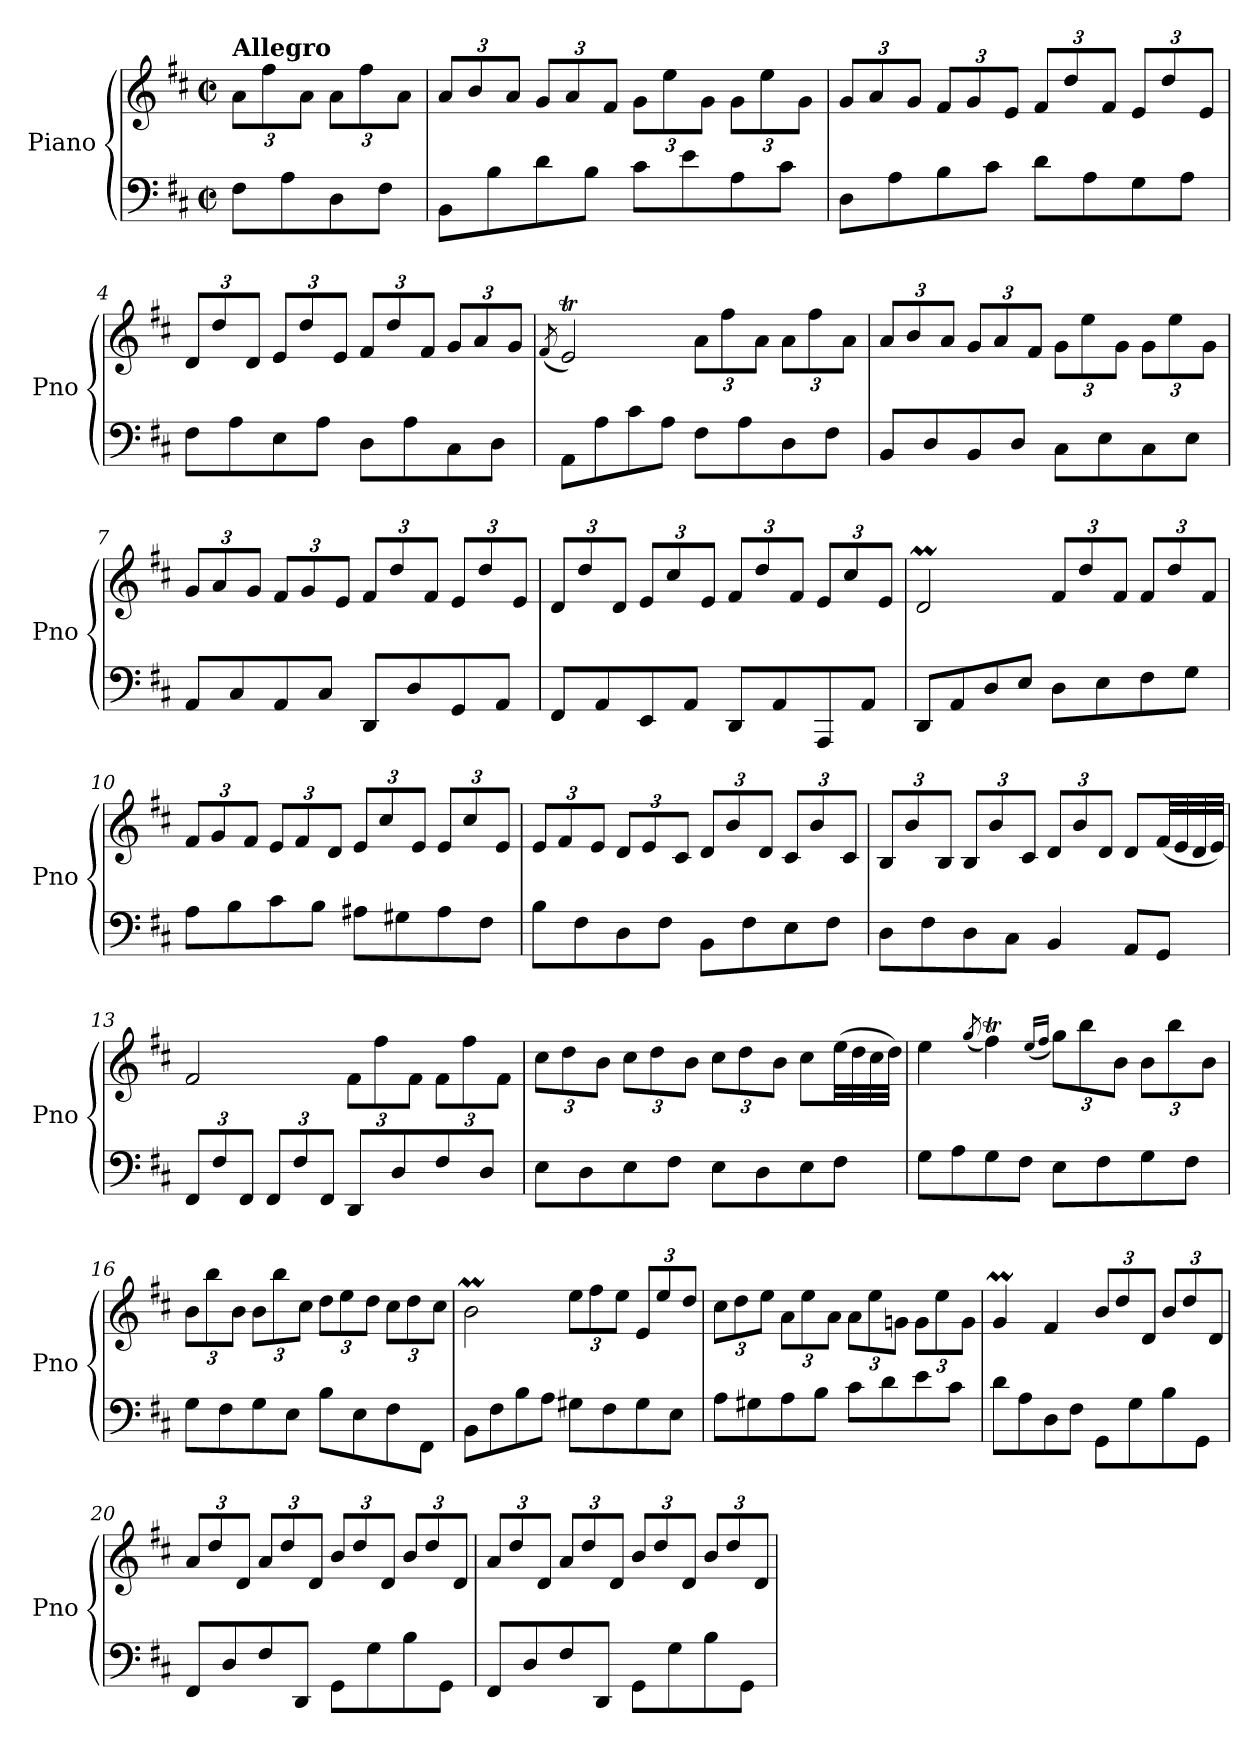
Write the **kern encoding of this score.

**kern	**kern
*part1	*part1
*staff2	*staff1
*I"Piano	*
*I'Pno	*
*clefF4	*clefG2
*k[f#c#]	*k[f#c#]
*M2/2	*M2/2
*met(c|)	*met(c|)
*	*Xbrackettup
=1	=1
!	!LO:TX:a:B:t=Allegro
8F#\L	12a\L
.	12ff#\
8A\	.
.	12a\J
8D\	12a\L
.	12ff#\
8F#\J	.
.	12a\J
=2	=2
8BB\L	12a/L
.	12b/
8B\	.
.	12a/J
8d\	12g/L
.	12a/
8B\J	.
.	12f#/J
8c#\L	12g\L
.	12ee\
8e\	.
.	12g\J
8A\	12g\L
.	12ee\
8c#\J	.
.	12g\J
=3	=3
8D\L	12g/L
.	12a/
8A\	.
.	12g/J
8B\	12f#/L
.	12g/
8c#\J	.
.	12e/J
8d\L	12f#/L
.	12dd/
8A\	.
.	12f#/J
8G\	12e/L
.	12dd/
8A\J	.
.	12e/J
=4	=4
8F#\L	12d/L
.	12dd/
8A\	.
.	12d/J
8E\	12e/L
.	12dd/
8A\J	.
.	12e/J
8D\L	12f#/L
.	12dd/
8A\	.
.	12f#/J
8C#\	12g/L
.	12a/
8D\J	.
.	12g/J
!!LO:LB:g=z
=5	=5
.	(<8qf#/
8AA\L	2eT/)
8A\	.
8c#\	.
8A\J	.
8F#\L	12a\L
.	12ff#\
8A\	.
.	12a\J
8D\	12a\L
.	12ff#\
8F#\J	.
.	12a\J
=6	=6
8BB/L	12a/L
.	12b/
8D/	.
.	12a/J
8BB/	12g/L
.	12a/
8D/J	.
.	12f#/J
8C#\L	12g\L
.	12ee\
8E\	.
.	12g\J
8C#\	12g\L
.	12ee\
8E\J	.
.	12g\J
=7	=7
8AA/L	12g/L
.	12a/
8C#/	.
.	12g/J
8AA/	12f#/L
.	12g/
8C#/J	.
.	12e/J
8DD/L	12f#/L
.	12dd/
8D/	.
.	12f#/J
8GG/	12e/L
.	12dd/
8AA/J	.
.	12e/J
=8	=8
8FF#/L	12d/L
.	12dd/
8AA/	.
.	12d/J
8EE/	12e/L
.	12cc#/
8AA/J	.
.	12e/J
8DD/L	12f#/L
.	12dd/
8AA/	.
.	12f#/J
8AAA/	12e/L
.	12cc#/
8AA/J	.
.	12e/J
!!LO:LB:g=z
=9	=9
8DD/L	2dM/
8AA/	.
8D/	.
8E/J	.
8D\L	12f#/L
.	12dd/
8E\	.
.	12f#/J
8F#\	12f#/L
.	12dd/
8G\J	.
.	12f#/J
=10	=10
8A\L	12f#/L
.	12g/
8B\	.
.	12f#/J
8c#\	12e/L
.	12f#/
8B\J	.
.	12d/J
8A#X\L	12e/L
.	12cc#/
8G#X\	.
.	12e/J
8A#\	12e/L
.	12cc#/
8F#\J	.
.	12e/J
=11	=11
8B\L	12e/L
.	12f#/
8F#\	.
.	12e/J
8D\	12d/L
.	12e/
8F#\J	.
.	12c#/J
8BB\L	12d/L
.	12b/
8F#\	.
.	12d/J
8E\	12c#/L
.	12b/
8F#\J	.
.	12c#/J
=12	=12
8D\L	12B/L
.	12b/
8F#\	.
.	12B/J
8D\	12B/L
.	12b/
8C#\J	.
.	12c#/J
4BB/	12d/L
.	12b/
.	12d/J
8AA/L	8d/L
8GG/J	(<32f#/LL
.	32e/
.	32d/
.	32e/JJJ)
!!LO:LB:g=z
=13	=13
*Xbrackettup	*
12FF#/L	2f#/
12F#/	.
12FF#/J	.
12FF#/L	.
12F#/	.
12FF#/J	.
8DD/L	12f#\L
.	12ff#\
8D/	.
.	12f#\J
8F#/	12f#\L
.	12ff#\
8D/J	.
.	12f#\J
=14	=14
8E\L	12cc#\L
.	12dd\
8D\	.
.	12b\J
8E\	12cc#\L
.	12dd\
8F#\J	.
.	12b\J
8E\L	12cc#\L
.	12dd\
8D\	.
.	12b\J
8E\	8cc#\L
8F#\J	(>32ee\LL
.	32dd\
.	32cc#\
.	32dd\JJJ)
=15	=15
8G\L	4ee\
8A\	.
.	(<8qgg/
8G\	4ff#t\)
8F#\J	.
.	(<16qee/LL
.	16qff#/JJ
8E\L	12gg\L)
.	12bb\
8F#\	.
.	12b\J
8G\	12b\L
.	12bb\
8F#\J	.
.	12b\J
=16	=16
8G\L	12b\L
.	12bb\
8F#\	.
.	12b\J
8G\	12b\L
.	12bb\
8E\J	.
.	12cc#\J
8B\L	12dd\L
.	12ee\
8E\	.
.	12dd\J
8F#\	12cc#\L
.	12dd\
8FF#\J	.
.	12cc#\J
!!LO:LB:g=z
=17	=17
8BB\L	2bM\
8F#\	.
8B\	.
8A\J	.
8G#X\L	12ee\L
.	12ff#\
8F#\	.
.	12ee\J
8G#\	12e/L
.	12ee/
8E\J	.
.	12dd/J
=18	=18
8A\L	12cc#\L
.	12dd\
8G#X\	.
.	12ee\J
8A\	12a\L
.	12ee\
8B\J	.
.	12a\J
8c#\L	12a\L
.	12ee\
8d\	.
.	12gn\J
8e\	12g\L
.	12ee\
8c#\J	.
.	12g\J
=19	=19
8d\L	4gM/
8A\	.
8D\	4f#/
8F#\J	.
8GG\L	12b/L
.	12dd/
8G\	.
.	12d/J
8B\	12b/L
.	12dd/
8GG\J	.
.	12d/J
=20	=20
8FF#/L	12a/L
.	12dd/
8D/	.
.	12d/J
8F#/	12a/L
.	12dd/
8DD/J	.
.	12d/J
8GG\L	12b/L
.	12dd/
8G\	.
.	12d/J
8B\	12b/L
.	12dd/
8GG\J	.
.	12d/J
!!LO:PB:g=z
=21	=21
8FF#/L	12a/L
.	12dd/
8D/	.
.	12d/J
8F#/	12a/L
.	12dd/
8DD/J	.
.	12d/J
8GG\L	12b/L
.	12dd/
8G\	.
.	12d/J
8B\	12b/L
.	12dd/
8GG\J	.
.	12d/J
=	=
*-	*-
